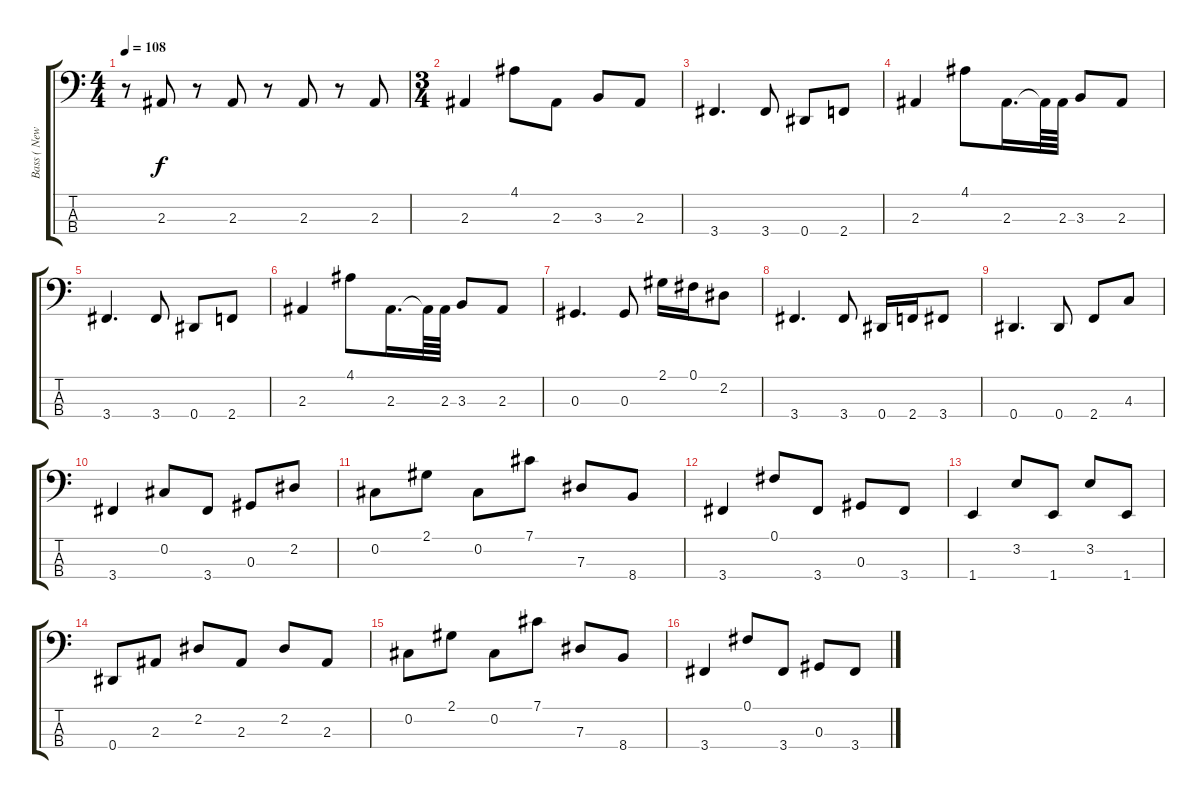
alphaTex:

\track ("Bass ( Newsted )" "Bass ( New") {instrument electricbasspick}
\staff {score tabs}
\tuning (Gb2 Db2 Ab1 Eb1) {hide}
\ts (4 4)
\tempo 108
\clef f4
\ks c
r.8{dy f} 2.3.8 r.8 2.3.8 r.8 2.3.8 r.8 2.3.8 |
\ts (3 4)
2.3.4 4.1.8 2.3.8 3.3.8 2.3.8 |
3.4.4{d} 3.4.8 0.4.8 2.4.8 |
2.3.4 4.1.8 2.3.16{d} 2.3{t}.64 2.3.64 3.3.8 2.3.8 |
3.4.4{d} 3.4.8 0.4.8 2.4.8 |
2.3.4 4.1.8 2.3.16{d} 2.3{t}.64 2.3.64 3.3.8 2.3.8 |
0.3.4{d} 0.3.8 2.1.16 0.1.16 2.2.8 |
3.4.4{d} 3.4.8 0.4.16 2.4.16 3.4.8 |
0.4.4{d} 0.4.8 2.4.8 4.3.8 |
3.4.4 0.2.8 3.4.8 0.3.8 2.2.8 |
0.2.8 2.1.8 0.2.8 7.1.8 7.3.8 8.4.8 |
3.4.4 0.1.8 3.4.8 0.3.8 3.4.8 |
1.4.4 3.2.8 1.4.8 3.2.8 1.4.8 |
0.4.8 2.3.8 2.2.8 2.3.8 2.2.8 2.3.8 |
0.2.8 2.1.8 0.2.8 7.1.8 7.3.8 8.4.8 |
3.4.4 0.1.8 3.4.8 0.3.8 3.4.8
